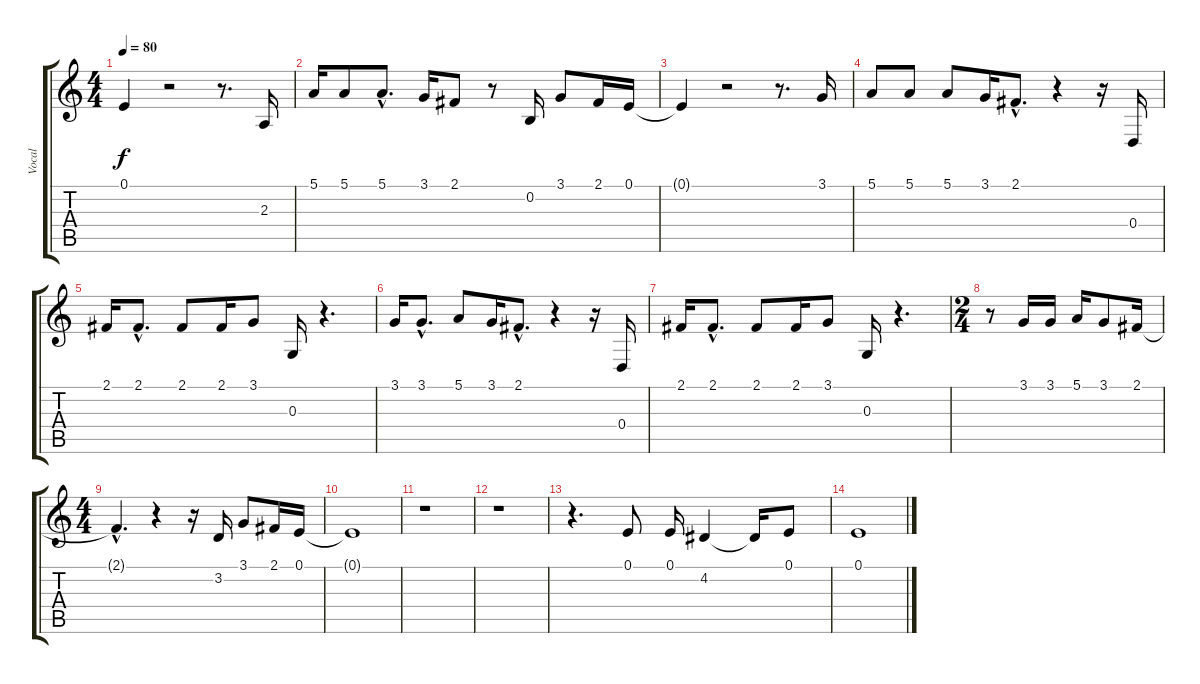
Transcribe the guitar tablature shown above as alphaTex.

\track ("Vocal" "Vocal") {instrument panflute}
\staff {score tabs}
\tuning (E4 B3 G3 D3 A2 E2) {hide}
\ts (4 4)
\tempo 80
\clef g2
\ks c
0.1{t}.4{dy f} r.2 r.8{d} 2.3.16 |
5.1.16 5.1.8 5.1{hac}.8{d} 3.1.16 2.1.8 r.8 0.2.16 3.1.8 2.1.16 0.1.16 |
0.1{t}.4 r.2 r.8{d} 3.1.16 |
5.1.8 5.1.8 5.1.8 3.1.16 2.1{hac}.8{d} r.4 r.16 0.4.16 |
2.1.16 2.1{hac}.8{d} 2.1.8 2.1.16 3.1.8 0.3.16 r.4{d} |
3.1.16 3.1{hac}.8{d} 5.1.8 3.1.16 2.1{hac}.8{d} r.4 r.16 0.4.16 |
2.1.16 2.1{hac}.8{d} 2.1.8 2.1.16 3.1.8 0.3.16 r.4{d} |
\ts (2 4)
r.8 3.1.16 3.1.16 5.1.16 3.1.8 2.1.16 |
\ts (4 4)
2.1{hac t}.4{d} r.4 r.16 3.2.16 3.1.8 2.1.16 0.1.16 |
0.1{t}.1 |
r.1 |
r.1 |
r.4{d} 0.1.8 0.1.16 4.2.4 4.2{t}.16 0.1.8 |
0.1.1
